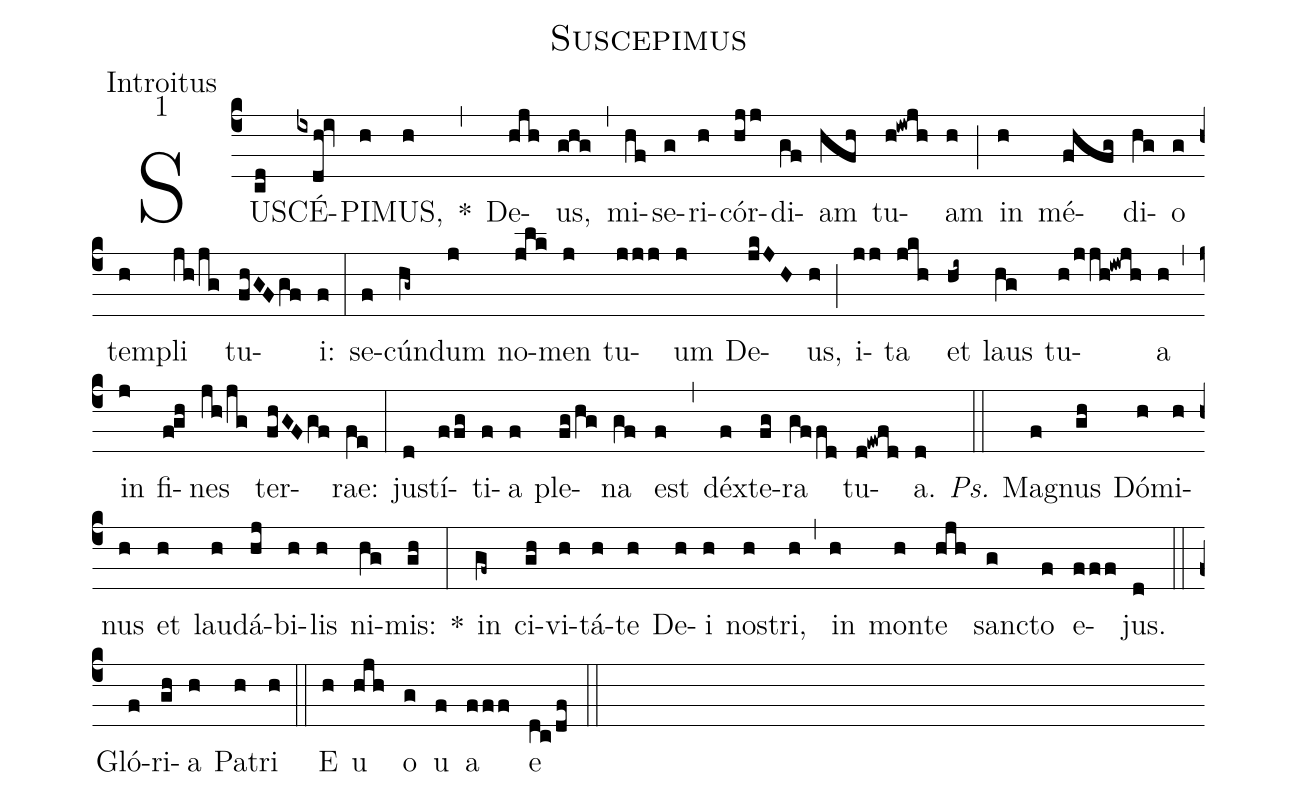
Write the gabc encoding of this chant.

name:Suscepimus;
office-part:Introitus;
mode:1;
%%
(c4) SU(cd)SCÉ(ixdh!iv)PI(h)MUS,(h) *(,) De(hjh)us,(ghg) (,) mi(hf)se(g)ri(h)cór(hjj)di(gf)am(hfh) tu(h!iwjh)am(h) (;) in(h) mé(fhfg)di(hg)o(g) tem(h)pli(jh/jg) tu(fhGF/gf)i:(f) (:) se(f)cún(hg~)dum(j) no(jlk)men(j) tu(jjj)um(j) De(jkJH)us,(h) (;) i(jj)ta(jkh) et(hi~) laus(hg) tu(h/jjh!iwjh)a(h) (,) in(j) fi(f!gh)nes(jh/jg) ter(fhGF/gf)rae:(fe) (:) jus(d)tí(ffg)ti(f)a(f) ple(fg/hg)na(gf) est(f) (,) déx(f)te(fg)ra(gffd) tu(d!ewfd)a.(d) <i>Ps.</i>(::) Ma(f)gnus(gh) Dó(h)mi(h)nus(h) et(h) lau(h)dá(hj)bi(h)lis(h) ni(hg)mis:(gh) *(:) in(gf~) ci(gh)vi(h)tá(h)te(h) De(h)i(h) nos(h)tri,(h) (,) in(h) mon(h)te(hjh) sanc(g)to(f) e(fff)jus.(d) (::) Gló(f)ri(gh)a(h) Pa(h)tri(h) (::) E(h) u(hjh) o(g) u(f) a(fff) e(dc/df) (::)
